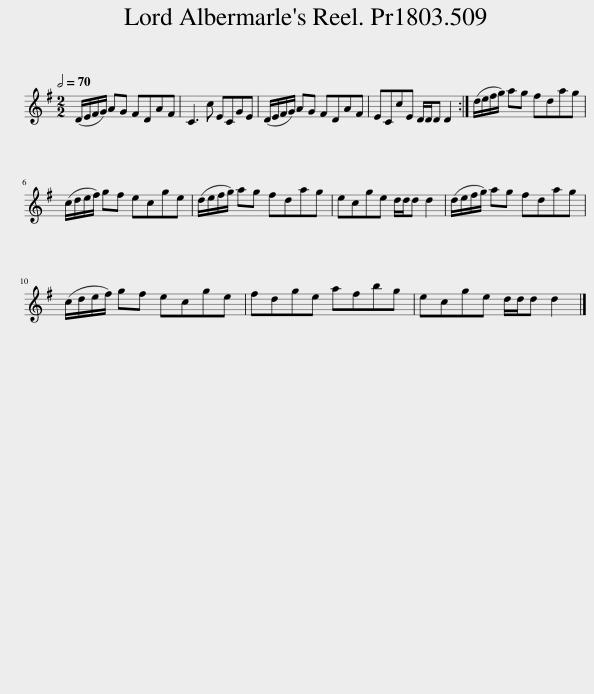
X:1
L:1/8
Q:1/2=70
M:2/2
I:linebreak $
K:G
V:1 treble
V:1
 (D/E/F/G/) AG FDAF | C3 c ECGE | (D/E/F/G/) AG FDAF | ECcE D/D/D D2 :| (d/e/f/g/) ag fdag |$ %5
 (c/d/e/f/) gf ecge | (d/e/f/g/) ag fdag | ecge d/d/d d2 | (d/e/f/g/) ag fdag |$ (c/d/e/f/) gf ecge | %10
 fdge afbg | ecge d/d/d d2 |] %12
